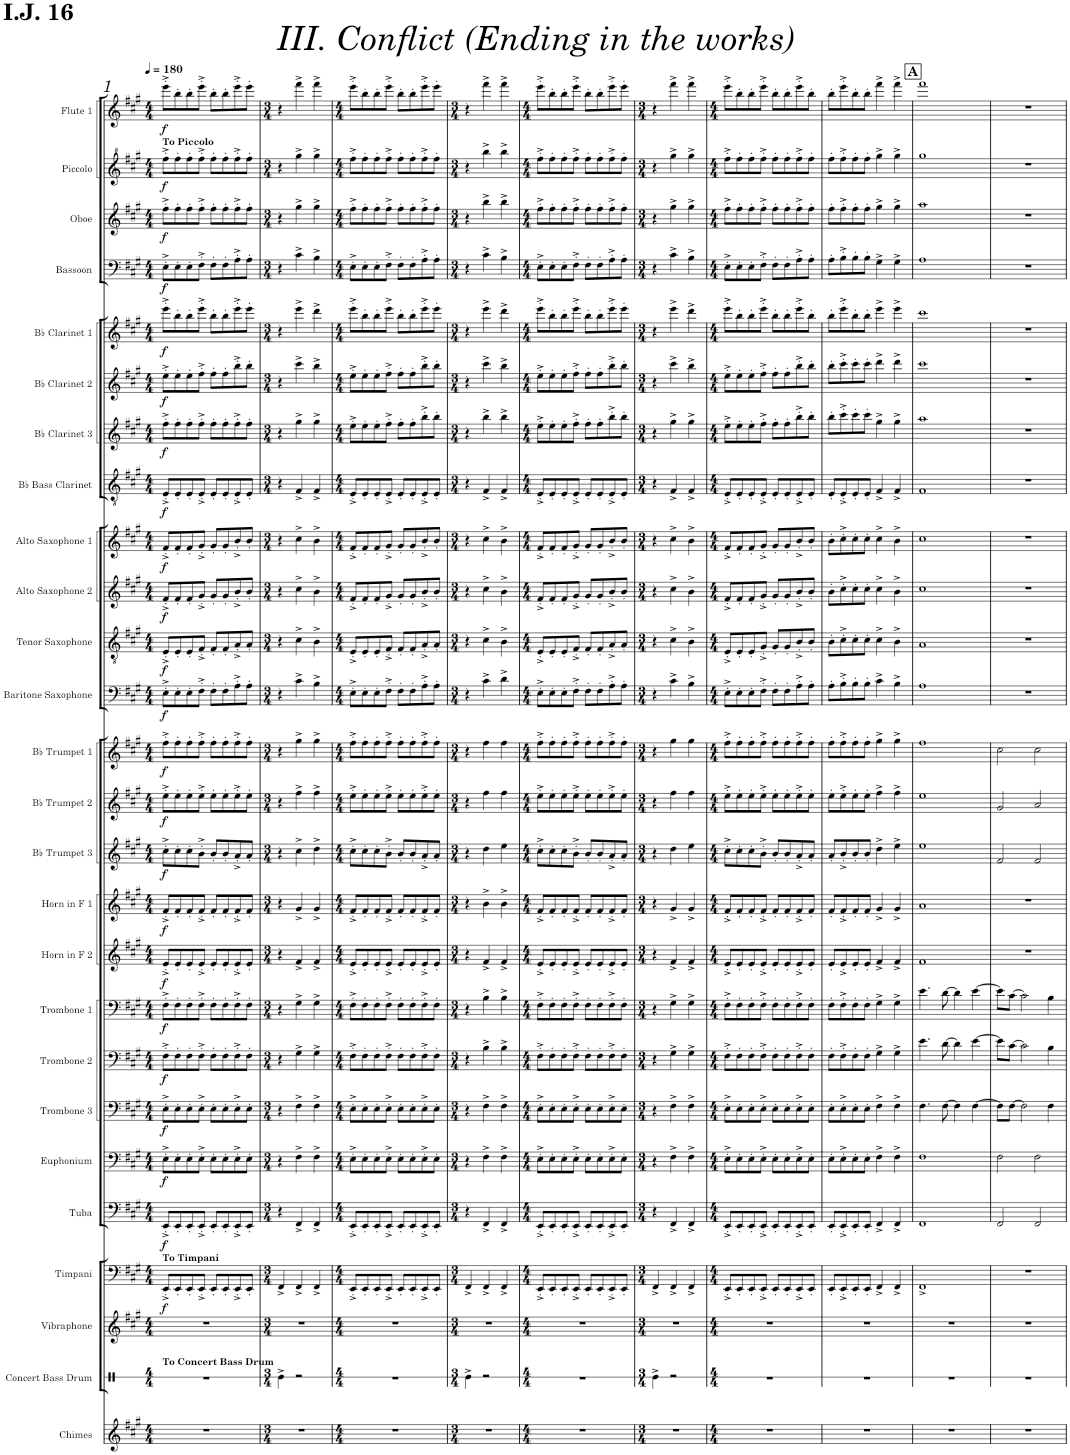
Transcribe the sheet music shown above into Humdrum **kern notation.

**kern	**kern	**kern	**kern	**dynam	**kern	**dynam	**kern	**dynam	**kern	**dynam	**kern	**dynam	**kern	**dynam	**kern	**dynam	**kern	**dynam	**kern	**dynam	**kern	**dynam	**kern	**dynam	**kern	**dynam	**kern	**dynam	**kern	**dynam	**kern	**dynam	**kern	**dynam	**kern	**dynam	**kern	**dynam	**kern	**dynam	**kern	**dynam	**kern	**dynam	**kern	**dynam	**kern	**dynam
*part26	*part25	*part24	*part23	*part23	*part22	*part22	*part21	*part21	*part20	*part20	*part19	*part19	*part18	*part18	*part17	*part17	*part16	*part16	*part15	*part15	*part14	*part14	*part13	*part13	*part12	*part12	*part11	*part11	*part10	*part10	*part9	*part9	*part8	*part8	*part7	*part7	*part6	*part6	*part5	*part5	*part4	*part4	*part3	*part3	*part2	*part2	*part1	*part1
*staff26	*staff25	*staff24	*staff23	*staff23	*staff22	*staff22	*staff21	*staff21	*staff20	*staff20	*staff19	*staff19	*staff18	*staff18	*staff17	*staff17	*staff16	*staff16	*staff15	*staff15	*staff14	*staff14	*staff13	*staff13	*staff12	*staff12	*staff11	*staff11	*staff10	*staff10	*staff9	*staff9	*staff8	*staff8	*staff7	*staff7	*staff6	*staff6	*staff5	*staff5	*staff4	*staff4	*staff3	*staff3	*staff2	*staff2	*staff1	*staff1
*I"Chimes	*I"Concert Snare Drum	*I"Vibraphone	*I"Timpani	*	*I"Tuba	*	*I"Euphonium	*	*I"Trombone 3	*	*I"Trombone 2	*	*I"Trombone 1	*	*I"Horn in F 2	*	*I"Horn in F 1	*	*I"Bb Trumpet 3	*	*I"Bb Trumpet 2	*	*I"Bb Trumpet 1	*	*I"Baritone Saxophone	*	*I"Tenor Saxophone	*	*I"Alto Saxophone 2	*	*I"Alto Saxophone 1	*	*I"Bb Bass Clarinet	*	*I"Bb Clarinet 3	*	*I"Bb Clarinet 2	*	*I"Bb Clarinet 1	*	*I"Bassoon	*	*I"Oboe	*	*I"Flute 2	*	*I"Flute 1	*
*I'Cme.	*I'Con. Sn.	*I'Vib.	*I'Timp.	*	*I'Tba.	*	*I'Euph.	*	*I'Tbn. 3	*	*I'Tbn. 2	*	*I'Tbn. 1	*	*	*	*	*	*I'Bb Tpt. 3	*	*I'Bb Tpt. 2	*	*I'Bb Tpt. 1	*	*I'Bar. Sax.	*	*I'T. Sax.	*	*I'A. Sax. 2	*	*I'A. Sax. 1	*	*I'Bb B. Cl.	*	*I'Bb Cl. 3	*	*I'Bb Cl. 2	*	*I'Bb Cl. 1	*	*I'Bsn.	*	*I'Ob.	*	*I'Fl. 2	*	*I'Fl. 1	*
!!LO:PB:g=z
*	*stria1	*	*	*	*	*	*	*	*	*	*	*	*	*	*	*	*	*	*	*	*	*	*	*	*	*	*	*	*	*	*	*	*	*	*	*	*	*	*	*	*	*	*	*	*	*	*	*
*clefG2	*clefX	*clefG2	*clefF4	*	*clefF4	*	*clefF4	*	*clefF4	*	*clefF4	*	*clefF4	*	*clefG2	*	*clefG2	*	*clefG2	*	*clefG2	*	*clefG2	*	*clefF4	*	*clefGv2	*	*clefG2	*	*clefG2	*	*clefGv2	*	*clefG2	*	*clefG2	*	*clefG2	*	*clefF4	*	*clefG2	*	*clefG^2	*	*clefG2	*
*	*	*	*	*	*	*	*	*	*	*	*	*	*	*	*ITrd4c7	*	*ITrd4c7	*	*ITrd1c2	*	*ITrd1c2	*	*ITrd1c2	*	*ITrd12c21	*	*ITrd8c14	*	*ITrd5c9	*	*ITrd5c9	*	*ITrd8c14	*	*ITrd1c2	*	*ITrd1c2	*	*ITrd1c2	*	*	*	*	*	*	*	*	*
*k[f#c#g#]	*k[]	*k[f#c#g#]	*k[f#c#g#]	*	*k[f#c#g#]	*	*k[f#c#g#]	*	*k[f#c#g#]	*	*k[f#c#g#]	*	*k[f#c#g#]	*	*k[f#c#g#]	*	*k[f#c#g#]	*	*k[f#c#g#]	*	*k[f#c#g#]	*	*k[f#c#g#]	*	*k[f#c#g#]	*	*k[f#c#g#]	*	*k[f#c#g#]	*	*k[f#c#g#]	*	*k[f#c#g#]	*	*k[f#c#g#]	*	*k[f#c#g#]	*	*k[f#c#g#]	*	*k[f#c#g#]	*	*k[f#c#g#]	*	*k[f#c#g#]	*	*k[f#c#g#]	*
*M4/4	*M4/4	*M4/4	*M4/4	*	*M4/4	*	*M4/4	*	*M4/4	*	*M4/4	*	*M4/4	*	*M4/4	*	*M4/4	*	*M4/4	*	*M4/4	*	*M4/4	*	*M4/4	*	*M4/4	*	*M4/4	*	*M4/4	*	*M4/4	*	*M4/4	*	*M4/4	*	*M4/4	*	*M4/4	*	*M4/4	*	*M4/4	*	*M4/4	*
*MM180	*MM180	*MM180	*MM180	*	*MM180	*	*MM180	*	*MM180	*	*MM180	*	*MM180	*	*MM180	*	*MM180	*	*MM180	*	*MM180	*	*MM180	*	*MM180	*	*MM180	*	*MM180	*	*MM180	*	*MM180	*	*MM180	*	*MM180	*	*MM180	*	*MM180	*	*MM180	*	*MM180	*	*MM180	*
=1	=1	=1	=1	=1	=1	=1	=1	=1	=1	=1	=1	=1	=1	=1	=1	=1	=1	=1	=1	=1	=1	=1	=1	=1	=1	=1	=1	=1	=1	=1	=1	=1	=1	=1	=1	=1	=1	=1	=1	=1	=1	=1	=1	=1	=1	=1	=1	=1
!	!	!	!	!	!	!	!	!	!	!	!	!	!	!	!	!	!	!	!	!	!	!	!	!	!	!	!	!	!	!	!	!	!	!	!	!	!	!	!	!	!	!	!	!	!LO:TX:a:B:t=To Piccolo	!	!	!
!	!	!	!LO:TX:a:B:t=To Timpani	!	!	!	!	!	!	!	!	!	!	!	!	!	!	!	!	!	!	!	!	!	!	!	!	!	!	!	!	!	!	!	!	!	!	!	!	!	!	!	!	!	!	!	!	!
!	!LO:TX:a:B:t=To Concert Bass Drum	!	!	!	!	!	!	!	!	!	!	!	!	!	!	!	!	!	!	!	!	!	!	!	!	!	!	!	!	!	!	!	!	!	!	!	!	!	!	!	!	!	!	!	!	!	!	!
!	!	!	!	!LO:DY:b	!	!LO:DY:b	!	!LO:DY:b	!	!LO:DY:b	!	!LO:DY:b	!	!LO:DY:b	!	!LO:DY:b	!	!LO:DY:b	!	!LO:DY:b	!	!LO:DY:b	!	!LO:DY:b	!	!LO:DY:b	!	!LO:DY:b	!	!LO:DY:b	!	!LO:DY:b	!	!LO:DY:b	!	!LO:DY:b	!	!LO:DY:b	!	!LO:DY:b	!	!LO:DY:b	!	!LO:DY:b	!	!LO:DY:b	!	!LO:DY:b
1r	1r	1r	8EE'^/L	f	8EE'^/L	f	8E'^\L	f	8E'^\L	f	8F#'^\L	f	8F#'^\L	f	8e'^/L	f	8f#'^/L	f	8cc#'^\L	f	8ee'^\L	f	8ff#'^\L	f	8E'^\L	f	8E'^/L	f	8f#'^/L	f	8f#'^/L	f	8E'^/L	f	8ff#'^\L	f	8ee'^\L	f	8eee'^\L	f	8E'^\L	f	8ff#'^\L	f	8fff#'^\L	f	8eee'^\L	f
.	.	.	8EE'/	.	8EE'/	.	8E'\	.	8E'\	.	8F#'\	.	8F#'\	.	8e'/	.	8f#'/	.	8cc#'\	.	8ee'\	.	8ff#'\	.	8E'\	.	8E'/	.	8f#'/	.	8f#'/	.	8E'/	.	8ff#'\	.	8ee'\	.	8bb'\	.	8E'\	.	8ff#'\	.	8fff#'\	.	8bb'\	.
.	.	.	8EE'/	.	8EE'/	.	8E'\	.	8E'\	.	8F#'\	.	8F#'\	.	8e'/	.	8f#'/	.	8cc#'\	.	8ee'\	.	8ff#'\	.	8E'\	.	8E'/	.	8f#'/	.	8f#'/	.	8E'/	.	8ff#'\	.	8ee'\	.	8bb'\	.	8E'\	.	8ff#'\	.	8fff#'\	.	8bb'\	.
.	.	.	8EE'^/J	.	8EE'^/J	.	8E'^\J	.	8E'^\J	.	8F#'^\J	.	8F#'^\J	.	8e'^/J	.	8f#'^/J	.	8b'^\J	.	8ee'^\J	.	8ff#'^\J	.	8F#'^\J	.	8F#'^/J	.	8g#'^/J	.	8g#'^/J	.	8E'^/J	.	8ff#'^\J	.	8ff#'^\J	.	8eee'^\J	.	8F#'^\J	.	8ff#'^\J	.	8fff#'^\J	.	8eee'^\J	.
.	.	.	8EE'/L	.	8EE'/L	.	8E'\L	.	8E'\L	.	8F#'\L	.	8F#'\L	.	8e'/L	.	8f#'/L	.	8b'/L	.	8ee'\L	.	8ff#'\L	.	8F#'\L	.	8F#'/L	.	8g#'/L	.	8g#'/L	.	8E'/L	.	8ff#'\L	.	8ff#'\L	.	8bb'\L	.	8F#'\L	.	8ff#'\L	.	8fff#'\L	.	8bb'\L	.
.	.	.	8EE'/	.	8EE'/	.	8E'\	.	8E'\	.	8F#'\	.	8F#'\	.	8e'/	.	8f#'/	.	8b'/	.	8ee'\	.	8ff#'\	.	8F#'\	.	8F#'/	.	8g#'/	.	8g#'/	.	8E'/	.	8ff#'\	.	8ff#'\	.	8bb'\	.	8F#'\	.	8ff#'\	.	8fff#'\	.	8bb'\	.
.	.	.	8EE'^/	.	8EE'^/	.	8E'^\	.	8E'^\	.	8F#'^\	.	8F#'^\	.	8e'^/	.	8f#'^/	.	8a'^/	.	8ee'^\	.	8ff#'^\	.	8A'^\	.	8A'^/	.	8b'^/	.	8b'^/	.	8E'^/	.	8ff#'^\	.	8bb'^\	.	8eee'^\	.	8A'^\	.	8ff#'^\	.	8fff#'^\	.	8eee'^\	.
.	.	.	8EE'/J	.	8EE'/J	.	8E'\J	.	8E'\J	.	8F#'\J	.	8F#'\J	.	8e'/J	.	8f#'/J	.	8a'/J	.	8ee'\J	.	8ff#'\J	.	8A'\J	.	8A'/J	.	8b'/J	.	8b'/J	.	8E'/J	.	8ff#'\J	.	8bb'\J	.	8eee'\J	.	8A'\J	.	8ff#'\J	.	8fff#'\J	.	8eee'\J	.
=2	=2	=2	=2	=2	=2	=2	=2	=2	=2	=2	=2	=2	=2	=2	=2	=2	=2	=2	=2	=2	=2	=2	=2	=2	=2	=2	=2	=2	=2	=2	=2	=2	=2	=2	=2	=2	=2	=2	=2	=2	=2	=2	=2	=2	=2	=2	=2	=2
*M3/4	*M3/4	*M3/4	*M3/4	*	*M3/4	*	*M3/4	*	*M3/4	*	*M3/4	*	*M3/4	*	*M3/4	*	*M3/4	*	*M3/4	*	*M3/4	*	*M3/4	*	*M3/4	*	*M3/4	*	*M3/4	*	*M3/4	*	*M3/4	*	*M3/4	*	*M3/4	*	*M3/4	*	*M3/4	*	*M3/4	*	*M3/4	*	*M3/4	*
2.r	4Re^\	2.r	4FF#^/	.	4r	.	4r	.	4r	.	4r	.	4r	.	4r	.	4r	.	4r	.	4r	.	4r	.	4r	.	4r	.	4r	.	4r	.	4r	.	4r	.	4r	.	4r	.	4r	.	4r	.	4r	.	4r	.
.	2r	.	4FF#^/	.	4FF#^/	.	4F#^\	.	4F#^\	.	4G#^\	.	4G#^\	.	4f#^/	.	4g#^/	.	4cc#^\	.	4ff#^\	.	4gg#^\	.	4c#^\	.	4c#^\	.	4cc#^\	.	4cc#^\	.	4F#^/	.	4gg#^\	.	4ccc#^\	.	4eee^\	.	4c#^\	.	4gg#^\	.	4ggg#^\	.	4fff#^\	.
.	.	.	4FF#^/	.	4FF#^/	.	4F#^\	.	4F#^\	.	4G#^\	.	4G#^\	.	4f#^/	.	4g#^/	.	4dd^\	.	4ff#^\	.	4gg#^\	.	4B^\	.	4B^\	.	4b^\	.	4b^\	.	4F#^/	.	4gg#^\	.	4bb^\	.	4ddd^\	.	4B^\	.	4gg#^\	.	4ggg#^\	.	4fff#^\	.
=3	=3	=3	=3	=3	=3	=3	=3	=3	=3	=3	=3	=3	=3	=3	=3	=3	=3	=3	=3	=3	=3	=3	=3	=3	=3	=3	=3	=3	=3	=3	=3	=3	=3	=3	=3	=3	=3	=3	=3	=3	=3	=3	=3	=3	=3	=3	=3	=3
*M4/4	*M4/4	*M4/4	*M4/4	*	*M4/4	*	*M4/4	*	*M4/4	*	*M4/4	*	*M4/4	*	*M4/4	*	*M4/4	*	*M4/4	*	*M4/4	*	*M4/4	*	*M4/4	*	*M4/4	*	*M4/4	*	*M4/4	*	*M4/4	*	*M4/4	*	*M4/4	*	*M4/4	*	*M4/4	*	*M4/4	*	*M4/4	*	*M4/4	*
1r	1r	1r	8EE'^/L	.	8EE'^/L	.	8E'^\L	.	8E'^\L	.	8F#'^\L	.	8F#'^\L	.	8e'^/L	.	8f#'^/L	.	8cc#'^\L	.	8ee'^\L	.	8ff#'^\L	.	8E'^\L	.	8E'^/L	.	8f#'^/L	.	8f#'^/L	.	8E'^/L	.	8ee'^\L	.	8ee'^\L	.	8eee'^\L	.	8E'^\L	.	8ff#'^\L	.	8fff#'^\L	.	8eee'^\L	.
.	.	.	8EE'/	.	8EE'/	.	8E'\	.	8E'\	.	8F#'\	.	8F#'\	.	8e'/	.	8f#'/	.	8cc#'\	.	8ee'\	.	8ff#'\	.	8E'\	.	8E'/	.	8f#'/	.	8f#'/	.	8E'/	.	8ee'\	.	8ee'\	.	8bb'\	.	8E'\	.	8ff#'\	.	8fff#'\	.	8bb'\	.
.	.	.	8EE'/	.	8EE'/	.	8E'\	.	8E'\	.	8F#'\	.	8F#'\	.	8e'/	.	8f#'/	.	8cc#'\	.	8ee'\	.	8ff#'\	.	8E'\	.	8E'/	.	8f#'/	.	8f#'/	.	8E'/	.	8ee'\	.	8ee'\	.	8bb'\	.	8E'\	.	8ff#'\	.	8fff#'\	.	8bb'\	.
.	.	.	8EE'^/J	.	8EE'^/J	.	8E'^\J	.	8E'^\J	.	8F#'^\J	.	8F#'^\J	.	8e'^/J	.	8f#'^/J	.	8b'^\J	.	8ee'^\J	.	8ff#'^\J	.	8F#'^\J	.	8F#'^/J	.	8g#'^/J	.	8g#'^/J	.	8E'^/J	.	8ff#'^\J	.	8ff#'^\J	.	8eee'^\J	.	8F#'^\J	.	8ff#'^\J	.	8fff#'^\J	.	8eee'^\J	.
.	.	.	8EE'/L	.	8EE'/L	.	8E'\L	.	8E'\L	.	8F#'\L	.	8F#'\L	.	8e'/L	.	8f#'/L	.	8b'/L	.	8ee'\L	.	8ff#'\L	.	8F#'\L	.	8F#'/L	.	8g#'/L	.	8g#'/L	.	8E'/L	.	8ff#'\L	.	8ff#'\L	.	8bb'\L	.	8F#'\L	.	8ff#'\L	.	8fff#'\L	.	8bb'\L	.
.	.	.	8EE'/	.	8EE'/	.	8E'\	.	8E'\	.	8F#'\	.	8F#'\	.	8e'/	.	8f#'/	.	8b'/	.	8ee'\	.	8ff#'\	.	8F#'\	.	8F#'/	.	8g#'/	.	8g#'/	.	8E'/	.	8ff#'\	.	8ff#'\	.	8bb'\	.	8F#'\	.	8ff#'\	.	8fff#'\	.	8bb'\	.
.	.	.	8EE'^/	.	8EE'^/	.	8E'^\	.	8E'^\	.	8F#'^\	.	8F#'^\	.	8e'^/	.	8f#'^/	.	8a'^/	.	8ee'^\	.	8ff#'^\	.	8A'^\	.	8A'^/	.	8b'^/	.	8b'^/	.	8E'^/	.	8bb'^\	.	8bb'^\	.	8eee'^\	.	8A'^\	.	8ff#'^\	.	8fff#'^\	.	8eee'^\	.
.	.	.	8EE'/J	.	8EE'/J	.	8E'\J	.	8E'\J	.	8F#'\J	.	8F#'\J	.	8e'/J	.	8f#'/J	.	8a'/J	.	8ee'\J	.	8ff#'\J	.	8A'\J	.	8A'/J	.	8b'/J	.	8b'/J	.	8E'/J	.	8bb'\J	.	8bb'\J	.	8eee'\J	.	8A'\J	.	8ff#'\J	.	8fff#'\J	.	8eee'\J	.
=4	=4	=4	=4	=4	=4	=4	=4	=4	=4	=4	=4	=4	=4	=4	=4	=4	=4	=4	=4	=4	=4	=4	=4	=4	=4	=4	=4	=4	=4	=4	=4	=4	=4	=4	=4	=4	=4	=4	=4	=4	=4	=4	=4	=4	=4	=4	=4	=4
*M3/4	*M3/4	*M3/4	*M3/4	*	*M3/4	*	*M3/4	*	*M3/4	*	*M3/4	*	*M3/4	*	*M3/4	*	*M3/4	*	*M3/4	*	*M3/4	*	*M3/4	*	*M3/4	*	*M3/4	*	*M3/4	*	*M3/4	*	*M3/4	*	*M3/4	*	*M3/4	*	*M3/4	*	*M3/4	*	*M3/4	*	*M3/4	*	*M3/4	*
2.r	4Re^\	2.r	4FF#^/	.	4r	.	4r	.	4r	.	4r	.	4r	.	4r	.	4r	.	4r	.	4r	.	4r	.	4r	.	4r	.	4r	.	4r	.	4r	.	4r	.	4r	.	4r	.	4r	.	4r	.	4r	.	4r	.
.	2r	.	4FF#^/	.	4FF#^/	.	4F#^\	.	4F#^\	.	4B^\	.	4B^\	.	4f#^/	.	4b^\	.	4dd\	.	4ff#\	.	4ff#\	.	4c#^\	.	4c#^\	.	4cc#^\	.	4cc#^\	.	4F#^/	.	4bb^\	.	4ccc#^\	.	4eee^\	.	4c#^\	.	4bb^\	.	4bbb^\	.	4fff#^\	.
.	.	.	4FF#^/	.	4FF#^/	.	4F#^\	.	4F#^\	.	4B^\	.	4B^\	.	4f#^/	.	4b^\	.	4ee\	.	4ff#\	.	4ff#\	.	4d^\	.	4B^\	.	4b^\	.	4b^\	.	4F#^/	.	4bb^\	.	4bb^\	.	4ddd^\	.	4B^\	.	4bb^\	.	4bbb^\	.	4fff#^\	.
=5	=5	=5	=5	=5	=5	=5	=5	=5	=5	=5	=5	=5	=5	=5	=5	=5	=5	=5	=5	=5	=5	=5	=5	=5	=5	=5	=5	=5	=5	=5	=5	=5	=5	=5	=5	=5	=5	=5	=5	=5	=5	=5	=5	=5	=5	=5	=5	=5
*M4/4	*M4/4	*M4/4	*M4/4	*	*M4/4	*	*M4/4	*	*M4/4	*	*M4/4	*	*M4/4	*	*M4/4	*	*M4/4	*	*M4/4	*	*M4/4	*	*M4/4	*	*M4/4	*	*M4/4	*	*M4/4	*	*M4/4	*	*M4/4	*	*M4/4	*	*M4/4	*	*M4/4	*	*M4/4	*	*M4/4	*	*M4/4	*	*M4/4	*
1r	1r	1r	8EE'^/L	.	8EE'^/L	.	8E'^\L	.	8E'^\L	.	8F#'^\L	.	8F#'^\L	.	8e'^/L	.	8f#'^/L	.	8cc#'^\L	.	8ee'^\L	.	8ff#'^\L	.	8E'^\L	.	8E'^/L	.	8f#'^/L	.	8f#'^/L	.	8E'^/L	.	8ee'^\L	.	8ee'^\L	.	8eee'^\L	.	8E'^\L	.	8ff#'^\L	.	8fff#'^\L	.	8eee'^\L	.
.	.	.	8EE'/	.	8EE'/	.	8E'\	.	8E'\	.	8F#'\	.	8F#'\	.	8e'/	.	8f#'/	.	8cc#'\	.	8ee'\	.	8ff#'\	.	8E'\	.	8E'/	.	8f#'/	.	8f#'/	.	8E'/	.	8ee'\	.	8ee'\	.	8bb'\	.	8E'\	.	8ff#'\	.	8fff#'\	.	8bb'\	.
.	.	.	8EE'/	.	8EE'/	.	8E'\	.	8E'\	.	8F#'\	.	8F#'\	.	8e'/	.	8f#'/	.	8cc#'\	.	8ee'\	.	8ff#'\	.	8E'\	.	8E'/	.	8f#'/	.	8f#'/	.	8E'/	.	8ee'\	.	8ee'\	.	8bb'\	.	8E'\	.	8ff#'\	.	8fff#'\	.	8bb'\	.
.	.	.	8EE'^/J	.	8EE'^/J	.	8E'^\J	.	8E'^\J	.	8F#'^\J	.	8F#'^\J	.	8e'^/J	.	8f#'^/J	.	8b'^\J	.	8ee'^\J	.	8ff#'^\J	.	8F#'^\J	.	8F#'^/J	.	8g#'^/J	.	8g#'^/J	.	8E'^/J	.	8ff#'^\J	.	8ff#'^\J	.	8eee'^\J	.	8F#'^\J	.	8ff#'^\J	.	8fff#'^\J	.	8eee'^\J	.
.	.	.	8EE'/L	.	8EE'/L	.	8E'\L	.	8E'\L	.	8F#'\L	.	8F#'\L	.	8e'/L	.	8f#'/L	.	8b'/L	.	8ee'\L	.	8ff#'\L	.	8F#'\L	.	8F#'/L	.	8g#'/L	.	8g#'/L	.	8E'/L	.	8ff#'\L	.	8ff#'\L	.	8bb'\L	.	8F#'\L	.	8ff#'\L	.	8fff#'\L	.	8bb'\L	.
.	.	.	8EE'/	.	8EE'/	.	8E'\	.	8E'\	.	8F#'\	.	8F#'\	.	8e'/	.	8f#'/	.	8b'/	.	8ee'\	.	8ff#'\	.	8F#'\	.	8F#'/	.	8g#'/	.	8g#'/	.	8E'/	.	8ff#'\	.	8ff#'\	.	8bb'\	.	8F#'\	.	8ff#'\	.	8fff#'\	.	8bb'\	.
.	.	.	8EE'^/	.	8EE'^/	.	8E'^\	.	8E'^\	.	8F#'^\	.	8F#'^\	.	8e'^/	.	8f#'^/	.	8a'^/	.	8ee'^\	.	8ff#'^\	.	8A'^\	.	8A'^/	.	8b'^/	.	8b'^/	.	8E'^/	.	8bb'^\	.	8bb'^\	.	8eee'^\	.	8A'^\	.	8ff#'^\	.	8fff#'^\	.	8eee'^\	.
.	.	.	8EE'/J	.	8EE'/J	.	8E'\J	.	8E'\J	.	8F#'\J	.	8F#'\J	.	8e'/J	.	8f#'/J	.	8a'/J	.	8ee'\J	.	8ff#'\J	.	8A'\J	.	8A'/J	.	8b'/J	.	8b'/J	.	8E'/J	.	8bb'\J	.	8bb'\J	.	8eee'\J	.	8A'\J	.	8ff#'\J	.	8fff#'\J	.	8eee'\J	.
=6	=6	=6	=6	=6	=6	=6	=6	=6	=6	=6	=6	=6	=6	=6	=6	=6	=6	=6	=6	=6	=6	=6	=6	=6	=6	=6	=6	=6	=6	=6	=6	=6	=6	=6	=6	=6	=6	=6	=6	=6	=6	=6	=6	=6	=6	=6	=6	=6
*M3/4	*M3/4	*M3/4	*M3/4	*	*M3/4	*	*M3/4	*	*M3/4	*	*M3/4	*	*M3/4	*	*M3/4	*	*M3/4	*	*M3/4	*	*M3/4	*	*M3/4	*	*M3/4	*	*M3/4	*	*M3/4	*	*M3/4	*	*M3/4	*	*M3/4	*	*M3/4	*	*M3/4	*	*M3/4	*	*M3/4	*	*M3/4	*	*M3/4	*
2.r	4Re^\	2.r	4FF#^/	.	4r	.	4r	.	4r	.	4r	.	4r	.	4r	.	4r	.	4r	.	4r	.	4r	.	4r	.	4r	.	4r	.	4r	.	4r	.	4r	.	4r	.	4r	.	4r	.	4r	.	4r	.	4r	.
.	2r	.	4FF#^/	.	4FF#^/	.	4F#^\	.	4F#^\	.	4G#^\	.	4G#^\	.	4f#^/	.	4g#^/	.	4dd\	.	4ff#\	.	4gg#\	.	4c#^\	.	4c#^\	.	4cc#^\	.	4cc#^\	.	4F#^/	.	4gg#^\	.	4ccc#^\	.	4eee^\	.	4c#^\	.	4gg#^\	.	4ggg#^\	.	4fff#^\	.
.	.	.	4FF#^/	.	4FF#^/	.	4F#^\	.	4F#^\	.	4G#^\	.	4G#^\	.	4f#^/	.	4g#^/	.	4ee\	.	4ff#\	.	4gg#\	.	4B^\	.	4B^\	.	4b^\	.	4b^\	.	4F#^/	.	4gg#^\	.	4bb^\	.	4ddd^\	.	4B^\	.	4gg#^\	.	4ggg#^\	.	4fff#^\	.
=7	=7	=7	=7	=7	=7	=7	=7	=7	=7	=7	=7	=7	=7	=7	=7	=7	=7	=7	=7	=7	=7	=7	=7	=7	=7	=7	=7	=7	=7	=7	=7	=7	=7	=7	=7	=7	=7	=7	=7	=7	=7	=7	=7	=7	=7	=7	=7	=7
*M4/4	*M4/4	*M4/4	*M4/4	*	*M4/4	*	*M4/4	*	*M4/4	*	*M4/4	*	*M4/4	*	*M4/4	*	*M4/4	*	*M4/4	*	*M4/4	*	*M4/4	*	*M4/4	*	*M4/4	*	*M4/4	*	*M4/4	*	*M4/4	*	*M4/4	*	*M4/4	*	*M4/4	*	*M4/4	*	*M4/4	*	*M4/4	*	*M4/4	*
1r	1r	1r	8EE'^/L	.	8EE'^/L	.	8E'^\L	.	8E'^\L	.	8F#'^\L	.	8F#'^\L	.	8e'^/L	.	8f#'^/L	.	8cc#'^\L	.	8ee'^\L	.	8ff#'^\L	.	8E'^\L	.	8E'^/L	.	8f#'^/L	.	8f#'^/L	.	8E'^/L	.	8ee'^\L	.	8ee'^\L	.	8eee'^\L	.	8E'^\L	.	8ff#'^\L	.	8fff#'^\L	.	8eee'^\L	.
.	.	.	8EE'/	.	8EE'/	.	8E'\	.	8E'\	.	8F#'\	.	8F#'\	.	8e'/	.	8f#'/	.	8cc#'\	.	8ee'\	.	8ff#'\	.	8E'\	.	8E'/	.	8f#'/	.	8f#'/	.	8E'/	.	8ee'\	.	8ee'\	.	8bb'\	.	8E'\	.	8ff#'\	.	8fff#'\	.	8bb'\	.
.	.	.	8EE'/	.	8EE'/	.	8E'\	.	8E'\	.	8F#'\	.	8F#'\	.	8e'/	.	8f#'/	.	8cc#'\	.	8ee'\	.	8ff#'\	.	8E'\	.	8E'/	.	8f#'/	.	8f#'/	.	8E'/	.	8ee'\	.	8ee'\	.	8bb'\	.	8E'\	.	8ff#'\	.	8fff#'\	.	8bb'\	.
.	.	.	8EE'^/J	.	8EE'^/J	.	8E'^\J	.	8E'^\J	.	8F#'^\J	.	8F#'^\J	.	8e'^/J	.	8f#'^/J	.	8b'^\J	.	8ee'^\J	.	8ff#'^\J	.	8F#'^\J	.	8G#'^/J	.	8g#'^/J	.	8g#'^/J	.	8E'^/J	.	8ff#'^\J	.	8ff#'^\J	.	8eee'^\J	.	8F#'^\J	.	8ff#'^\J	.	8fff#'^\J	.	8eee'^\J	.
.	.	.	8EE'/L	.	8EE'/L	.	8E'\L	.	8E'\L	.	8F#'\L	.	8F#'\L	.	8e'/L	.	8f#'/L	.	8b'/L	.	8ee'\L	.	8ff#'\L	.	8F#'\L	.	8G#'/L	.	8g#'/L	.	8g#'/L	.	8E'/L	.	8ff#'\L	.	8ff#'\L	.	8bb'\L	.	8F#'\L	.	8ff#'\L	.	8fff#'\L	.	8bb'\L	.
.	.	.	8EE'/	.	8EE'/	.	8E'\	.	8E'\	.	8F#'\	.	8F#'\	.	8e'/	.	8f#'/	.	8b'/	.	8ee'\	.	8ff#'\	.	8F#'\	.	8G#'/	.	8g#'/	.	8g#'/	.	8E'/	.	8ff#'\	.	8ff#'\	.	8bb'\	.	8F#'\	.	8ff#'\	.	8fff#'\	.	8bb'\	.
.	.	.	8EE'^/	.	8EE'^/	.	8E'^\	.	8E'^\	.	8F#'^\	.	8F#'^\	.	8e'^/	.	8f#'^/	.	8a'^/	.	8ee'^\	.	8ff#'^\	.	8A'^\	.	8B'^/	.	8b'^/	.	8b'^/	.	8E'^/	.	8bb'^\	.	8bb'^\	.	8eee'^\	.	8A'^\	.	8ff#'^\	.	8fff#'^\	.	8eee'^\	.
.	.	.	8EE'/J	.	8EE'/J	.	8E'\J	.	8E'\J	.	8F#'\J	.	8F#'\J	.	8e'/J	.	8f#'/J	.	8a'/J	.	8ee'\J	.	8ff#'\J	.	8A'\J	.	8B'/J	.	8b'/J	.	8b'/J	.	8E'/J	.	8bb'\J	.	8bb'\J	.	8bb'\J	.	8A'\J	.	8ff#'\J	.	8fff#'\J	.	8bb'\J	.
=8	=8	=8	=8	=8	=8	=8	=8	=8	=8	=8	=8	=8	=8	=8	=8	=8	=8	=8	=8	=8	=8	=8	=8	=8	=8	=8	=8	=8	=8	=8	=8	=8	=8	=8	=8	=8	=8	=8	=8	=8	=8	=8	=8	=8	=8	=8	=8	=8
1r	1r	1r	8EE'/L	.	8EE'/L	.	8E'\L	.	8E'\L	.	8F#'\L	.	8F#'\L	.	8e'/L	.	8f#'/L	.	8a'/L	.	8ee'\L	.	8ff#'\L	.	8A'\L	.	8B'\L	.	8b'\L	.	8b'\L	.	8E'/L	.	8bb'\L	.	8bb'\L	.	8bb'\L	.	8A'\L	.	8ff#'\L	.	8fff#'\L	.	8bb'\L	.
.	.	.	8EE'^/	.	8EE'^/	.	8E'^\	.	8E'^\	.	8F#'^\	.	8F#'^\	.	8e'^/	.	8f#'^/	.	8b'^/	.	8ee'^\	.	8ff#'^\	.	8B'^\	.	8c#'^\	.	8cc#'^\	.	8cc#'^\	.	8E'^/	.	8ccc#'^\	.	8ccc#'^\	.	8eee'^\	.	8B'^\	.	8ff#'^\	.	8fff#'^\	.	8eee'^\	.
.	.	.	8EE'/	.	8EE'/	.	8E'\	.	8E'\	.	8F#'\	.	8F#'\	.	8e'/	.	8f#'/	.	8b'/	.	8ee'\	.	8ff#'\	.	8B'\	.	8c#'\	.	8cc#'\	.	8cc#'\	.	8E'/	.	8ccc#'\	.	8ccc#'\	.	8bb'\	.	8B'\	.	8ff#'\	.	8fff#'\	.	8bb'\	.
.	.	.	8EE'/J	.	8EE'/J	.	8E'\J	.	8E'\J	.	8F#'\J	.	8F#'\J	.	8e'/J	.	8f#'/J	.	8b'/J	.	8ee'\J	.	8ff#'\J	.	8B'\J	.	8c#'\J	.	8cc#'\J	.	8cc#'\J	.	8E'/J	.	8ccc#'\J	.	8ccc#'\J	.	8bb'\J	.	8B'\J	.	8ff#'\J	.	8fff#'\J	.	8bb'\J	.
.	.	.	4FF#^/	.	4FF#^/	.	4F#^\	.	4F#^\	.	4G#^\	.	4G#^\	.	4f#^/	.	4g#^/	.	4dd^\	.	4ff#^\	.	4gg#^\	.	4c#^\	.	4c#^\	.	4cc#^\	.	4cc#^\	.	4F#^/	.	4gg#^\	.	4ddd^\	.	4eee^\	.	4G#^\	.	4gg#^\	.	4ggg#^\	.	4fff#^\	.
.	.	.	4FF#^/	.	4FF#^/	.	4F#^\	.	4F#^\	.	4G#^\	.	4G#^\	.	4f#^/	.	4g#^/	.	4ee^\	.	4ff#^\	.	4gg#^\	.	4B^\	.	4B^\	.	4b^\	.	4b^\	.	4F#^/	.	4gg#^\	.	4ddd^\	.	4eee^\	.	4G#^\	.	4gg#^\	.	4ggg#^\	.	4fff#^\	.
!!LO:REH:place=s1:a:B:cj:fs=14:t=A
=9	=9	=9	=9	=9	=9	=9	=9	=9	=9	=9	=9	=9	=9	=9	=9	=9	=9	=9	=9	=9	=9	=9	=9	=9	=9	=9	=9	=9	=9	=9	=9	=9	=9	=9	=9	=9	=9	=9	=9	=9	=9	=9	=9	=9	=9	=9	=9	=9
1r	1r	1r	1FF#^	.	1FF#	.	1F#	.	4.F#\	.	4.e\	.	4.e\	.	1f#	.	1a	.	1ee	.	1ee	.	1ff#	.	1A	.	1A	.	1cc#	.	1cc#	.	1F#	.	1aa	.	1ccc#	.	1ccc#	.	1A	.	1aa	.	1ggg#	.	1fff#	.
.	.	.	.	.	.	.	.	.	[8F#\	.	[8d\	.	[8d\	.	.	.	.	.	.	.	.	.	.	.	.	.	.	.	.	.	.	.	.	.	.	.	.	.	.	.	.	.	.	.	.	.	.	.
.	.	.	.	.	.	.	.	.	4F#\]	.	4d\]	.	4d\]	.	.	.	.	.	.	.	.	.	.	.	.	.	.	.	.	.	.	.	.	.	.	.	.	.	.	.	.	.	.	.	.	.	.	.
.	.	.	.	.	.	.	.	.	[4F#\	.	[4e\	.	[4e\	.	.	.	.	.	.	.	.	.	.	.	.	.	.	.	.	.	.	.	.	.	.	.	.	.	.	.	.	.	.	.	.	.	.	.
=10	=10	=10	=10	=10	=10	=10	=10	=10	=10	=10	=10	=10	=10	=10	=10	=10	=10	=10	=10	=10	=10	=10	=10	=10	=10	=10	=10	=10	=10	=10	=10	=10	=10	=10	=10	=10	=10	=10	=10	=10	=10	=10	=10	=10	=10	=10	=10	=10
1r	1r	1r	1r	.	2FF#/	.	2F#\	.	8F#\L]	.	8e\L]	.	8e\L]	.	1r	.	1r	.	2f#/	.	2g#/	.	2cc#\	.	1r	.	1r	.	1r	.	1r	.	1r	.	1r	.	1r	.	1r	.	1r	.	1r	.	1r	.	1r	.
.	.	.	.	.	.	.	.	.	[8F#\J	.	[8c#\J	.	[8c#\J	.	.	.	.	.	.	.	.	.	.	.	.	.	.	.	.	.	.	.	.	.	.	.	.	.	.	.	.	.	.	.	.	.	.	.
.	.	.	.	.	.	.	.	.	2F#\]	.	2c#\]	.	2c#\]	.	.	.	.	.	.	.	.	.	.	.	.	.	.	.	.	.	.	.	.	.	.	.	.	.	.	.	.	.	.	.	.	.	.	.
.	.	.	.	.	2FF#/	.	2F#\	.	.	.	.	.	.	.	.	.	.	.	2f#/	.	2a/	.	2cc#\	.	.	.	.	.	.	.	.	.	.	.	.	.	.	.	.	.	.	.	.	.	.	.	.	.
.	.	.	.	.	.	.	.	.	4F#\	.	4B\	.	4B\	.	.	.	.	.	.	.	.	.	.	.	.	.	.	.	.	.	.	.	.	.	.	.	.	.	.	.	.	.	.	.	.	.	.	.
=	=	=	=	=	=	=	=	=	=	=	=	=	=	=	=	=	=	=	=	=	=	=	=	=	=	=	=	=	=	=	=	=	=	=	=	=	=	=	=	=	=	=	=	=	=	=	=	=
*-	*-	*-	*-	*-	*-	*-	*-	*-	*-	*-	*-	*-	*-	*-	*-	*-	*-	*-	*-	*-	*-	*-	*-	*-	*-	*-	*-	*-	*-	*-	*-	*-	*-	*-	*-	*-	*-	*-	*-	*-	*-	*-	*-	*-	*-	*-	*-	*-
